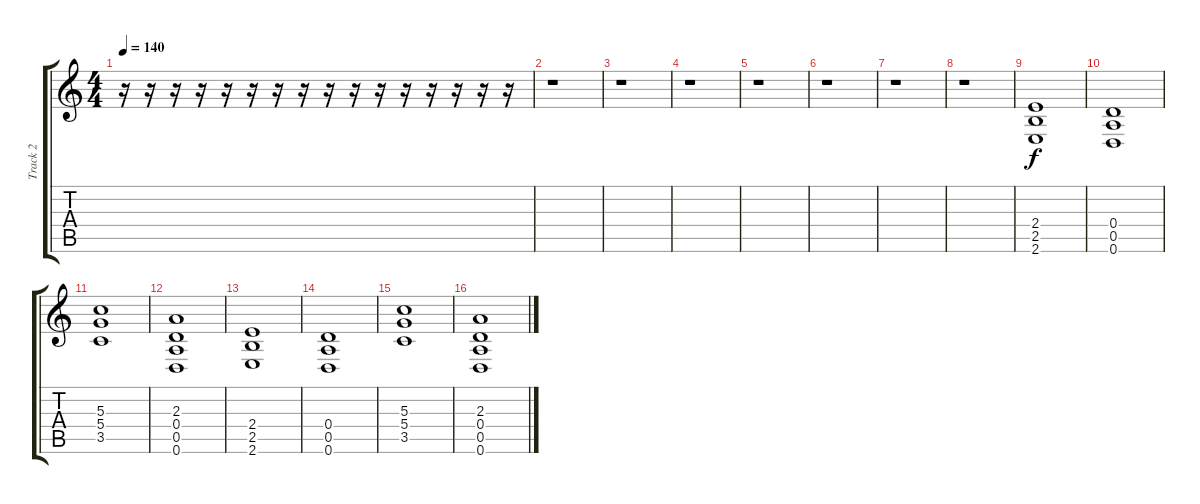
\track ("Track 2" "Track 2") {instrument overdrivenguitar}
\staff {score tabs}
\tuning (E4 B3 G3 D3 A2 D2) {hide}
\ts (4 4)
\tempo 140
\clef g2
\ks c
r.16{dy f} r.16 r.16 r.16 r.16 r.16 r.16 r.16 r.16 r.16 r.16 r.16 r.16 r.16 r.16 r.16 |
r.1 |
r.1 |
r.1 |
r.1 |
r.1 |
r.1 |
r.1 |
(2.4 2.5 2.6).1 |
(0.4 0.5 0.6).1 |
(5.3 5.4 3.5).1 |
(2.3 0.4 0.5 0.6).1 |
(2.4 2.5 2.6).1 |
(0.4 0.5 0.6).1 |
(5.3 5.4 3.5).1 |
(2.3 0.4 0.5 0.6).1
